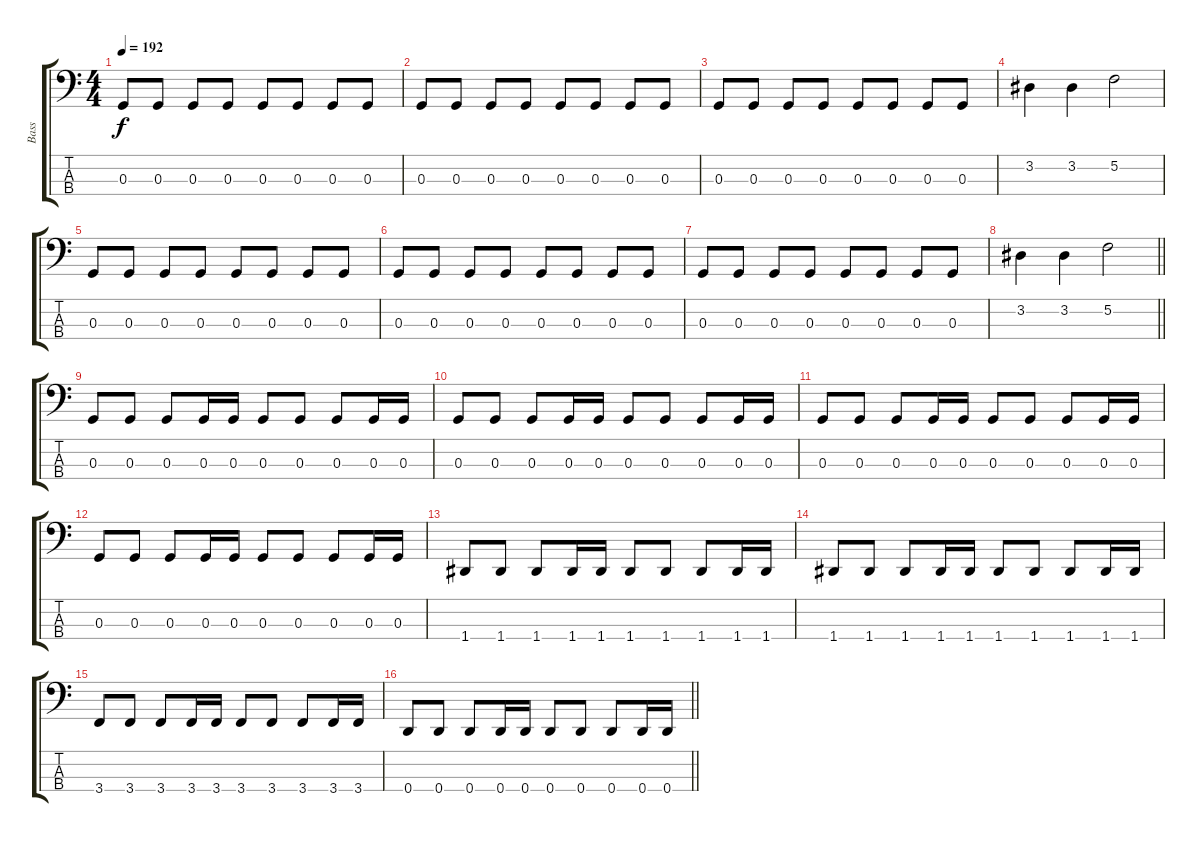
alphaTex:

\track ("Bass" "Bass") {instrument electricbassfinger}
\staff {score tabs}
\tuning (F2 C2 G1 D1) {hide}
\ts (4 4)
\tempo 192
\clef f4
\ks c
0.3.8{dy f} 0.3.8 0.3.8 0.3.8 0.3.8 0.3.8 0.3.8 0.3.8 |
0.3.8 0.3.8 0.3.8 0.3.8 0.3.8 0.3.8 0.3.8 0.3.8 |
0.3.8 0.3.8 0.3.8 0.3.8 0.3.8 0.3.8 0.3.8 0.3.8 |
3.2.4 3.2.4 5.2.2 |
0.3.8 0.3.8 0.3.8 0.3.8 0.3.8 0.3.8 0.3.8 0.3.8 |
0.3.8 0.3.8 0.3.8 0.3.8 0.3.8 0.3.8 0.3.8 0.3.8 |
0.3.8 0.3.8 0.3.8 0.3.8 0.3.8 0.3.8 0.3.8 0.3.8 |
\barLineRight lightlight
3.2.4 3.2.4 5.2.2 |
\section ("" "")
0.3.8 0.3.8 0.3.8 0.3.16 0.3.16 0.3.8 0.3.8 0.3.8 0.3.16 0.3.16 |
0.3.8 0.3.8 0.3.8 0.3.16 0.3.16 0.3.8 0.3.8 0.3.8 0.3.16 0.3.16 |
0.3.8 0.3.8 0.3.8 0.3.16 0.3.16 0.3.8 0.3.8 0.3.8 0.3.16 0.3.16 |
0.3.8 0.3.8 0.3.8 0.3.16 0.3.16 0.3.8 0.3.8 0.3.8 0.3.16 0.3.16 |
1.4.8 1.4.8 1.4.8 1.4.16 1.4.16 1.4.8 1.4.8 1.4.8 1.4.16 1.4.16 |
1.4.8 1.4.8 1.4.8 1.4.16 1.4.16 1.4.8 1.4.8 1.4.8 1.4.16 1.4.16 |
3.4.8 3.4.8 3.4.8 3.4.16 3.4.16 3.4.8 3.4.8 3.4.8 3.4.16 3.4.16 |
\barLineRight lightlight
0.4.8 0.4.8 0.4.8 0.4.16 0.4.16 0.4.8 0.4.8 0.4.8 0.4.16 0.4.16
